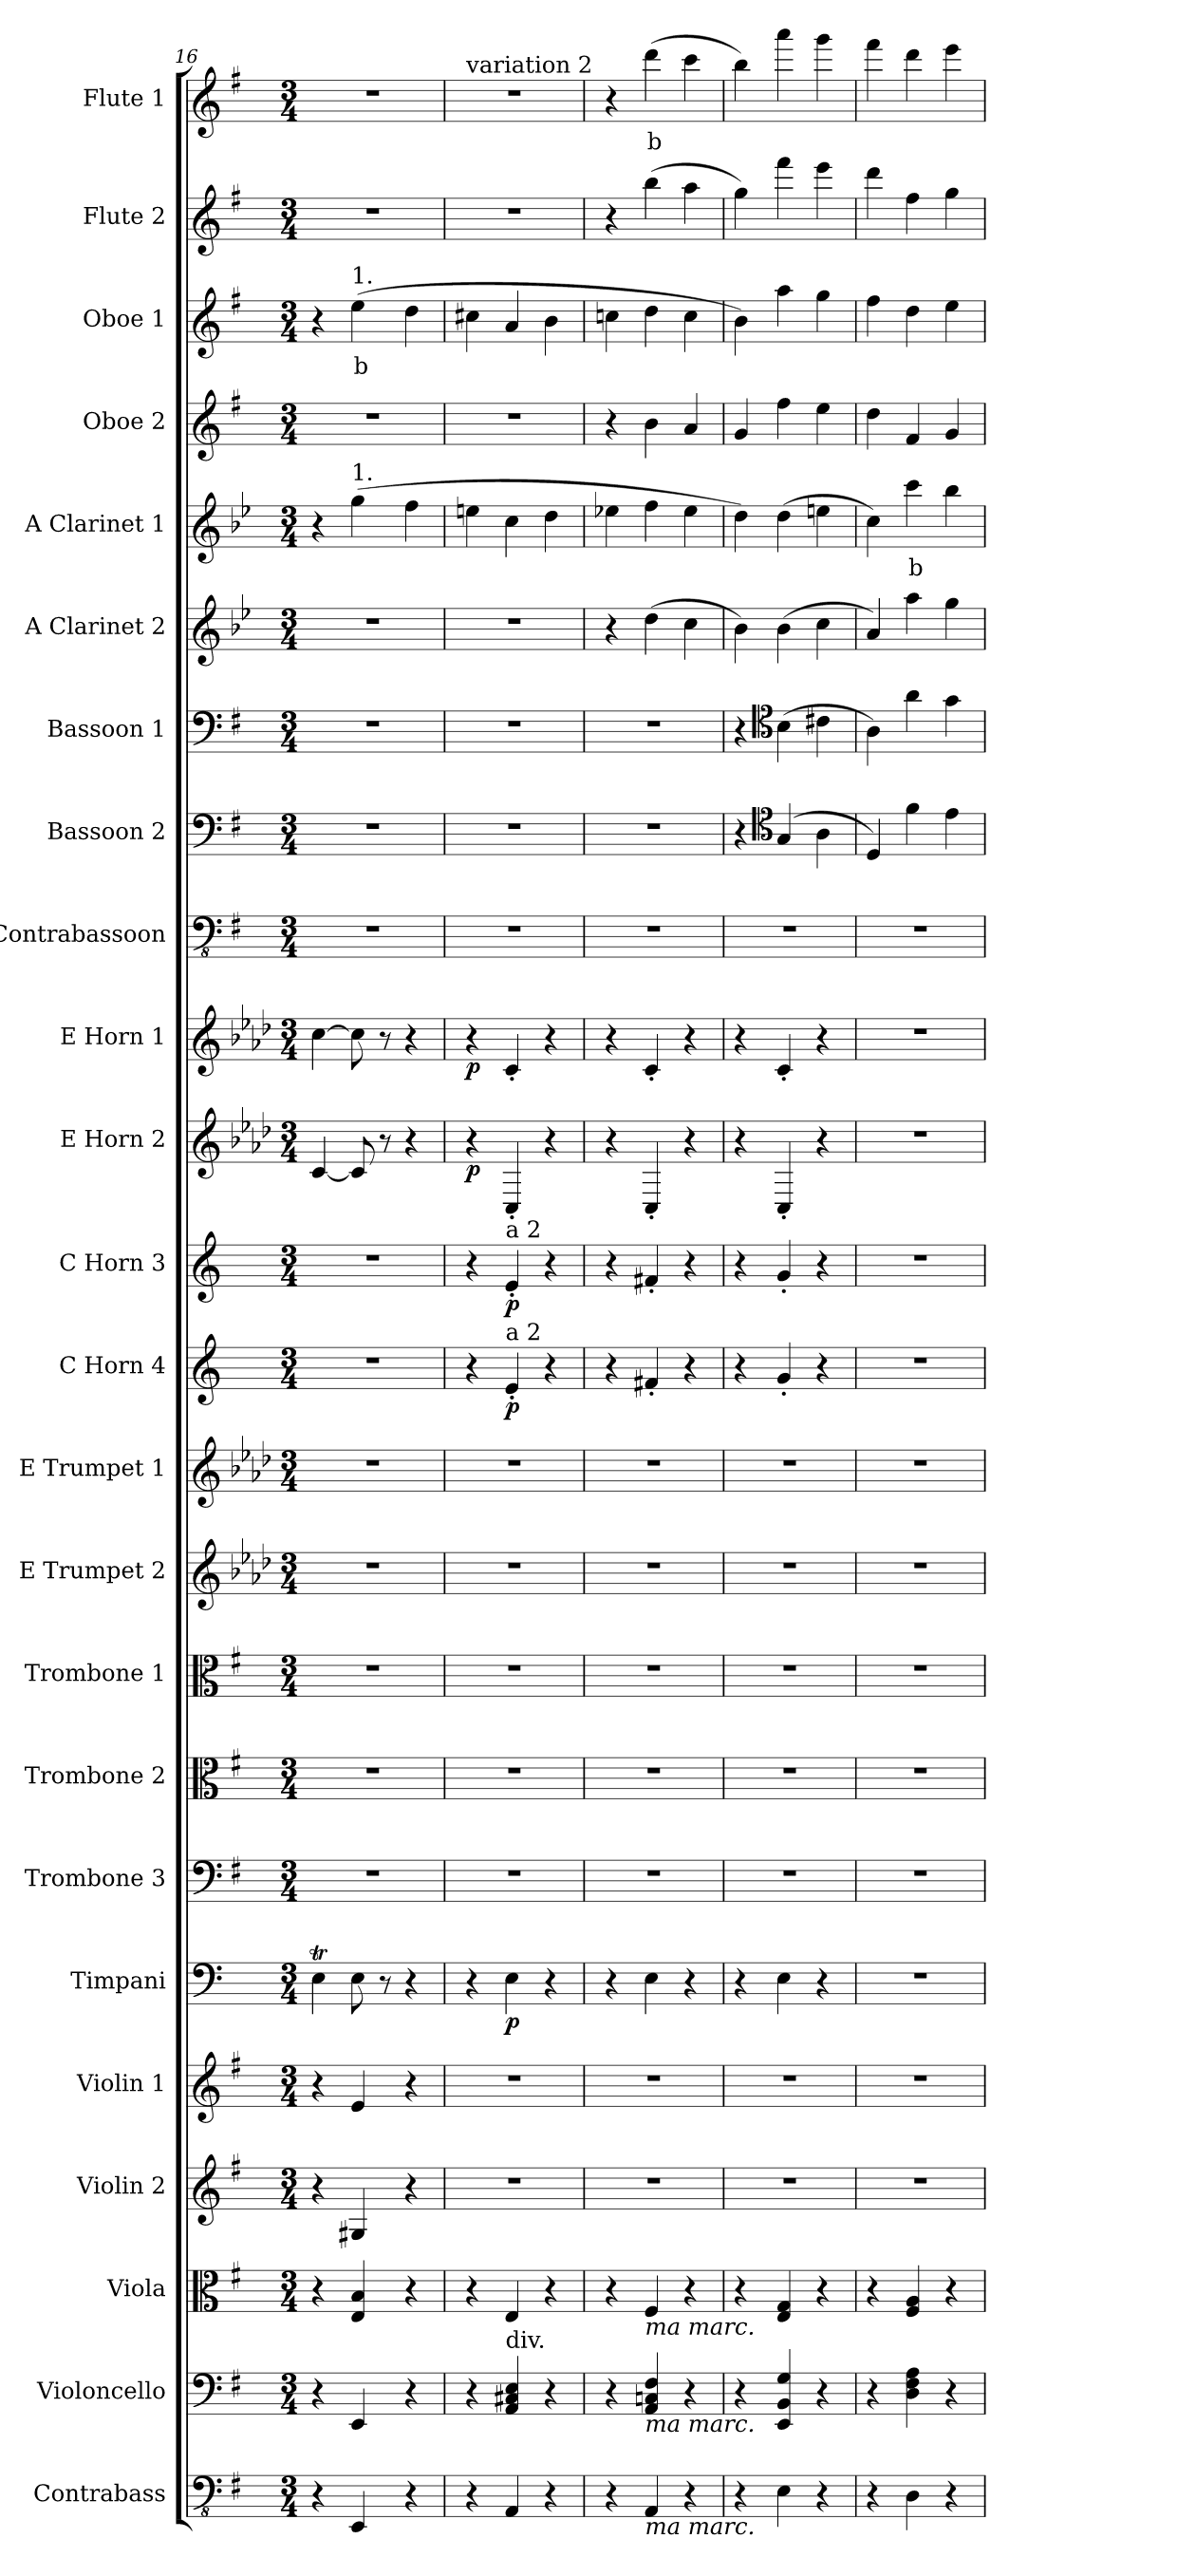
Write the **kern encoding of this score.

**kern	**kern	**kern	**kern	**kern	**kern	**dynam	**kern	**kern	**kern	**kern	**kern	**kern	**dynam	**kern	**dynam	**kern	**dynam	**kern	**dynam	**kern	**kern	**kern	**kern	**kern	**text	**kern	**kern	**text	**kern	**kern	**text
*part24	*part23	*part22	*part21	*part20	*part19	*part19	*part18	*part17	*part16	*part15	*part14	*part13	*part13	*part12	*part12	*part11	*part11	*part10	*part10	*part9	*part8	*part7	*part6	*part5	*part5	*part4	*part3	*part3	*part2	*part1	*part1
*staff24	*staff23	*staff22	*staff21	*staff20	*staff19	*staff19	*staff18	*staff17	*staff16	*staff15	*staff14	*staff13	*staff13	*staff12	*staff12	*staff11	*staff11	*staff10	*staff10	*staff9	*staff8	*staff7	*staff6	*staff5	*staff5	*staff4	*staff3	*staff3	*staff2	*staff1	*staff1
*I"Contrabass	*I"Violoncello	*I"Viola	*I"Violin 2	*I"Violin 1	*I"Timpani	*	*I"Trombone 3	*I"Trombone 2	*I"Trombone 1	*I"E Trumpet 2	*I"E Trumpet 1	*I"C Horn 4	*	*I"C Horn 3	*	*I"E Horn 2	*	*I"E Horn 1	*	*I"Contrabassoon	*I"Bassoon 2	*I"Bassoon 1	*I"A Clarinet 2	*I"A Clarinet 1	*	*I"Oboe 2	*I"Oboe 1	*	*I"Flute 2	*I"Flute 1	*
*I'Cb	*I'Vc	*I'Vla	*I'Vln 2	*I'Vln 1	*I'Timp	*	*I'Trb 3	*I'Trb 2	*I'Trb 1	*I'Tpt 2	*I'Tpt 1	*I'Hn 4	*	*I'Hn 3	*	*I'Hn 2	*	*I'Hn 1	*	*I'C.Bsn	*I'Bsn 2	*I'Bsn 1	*I'Cl 2	*I'Cl 1	*	*I'Ob 2	*I'Ob 1	*	*I'Fl 2	*I'Fl 1	*
*clefFv4	*clefF4	*clefC3	*clefG2	*clefG2	*clefF4	*	*clefF4	*clefC3	*clefC3	*clefG2	*clefG2	*clefG2	*	*clefG2	*	*clefG2	*	*clefG2	*	*clefFv4	*clefF4	*clefF4	*clefG2	*clefG2	*	*clefG2	*clefG2	*	*clefG2	*clefG2	*
*	*	*	*	*	*	*	*	*	*	*ITrd-2c-4	*ITrd-2c-4	*ITrd7c12	*	*ITrd7c12	*	*ITrd5c8	*	*ITrd5c8	*	*	*	*	*ITrd2c3	*ITrd2c3	*	*	*	*	*	*	*
*k[f#]	*k[f#]	*k[f#]	*k[f#]	*k[f#]	*k[]	*	*k[f#]	*k[f#]	*k[f#]	*k[]	*k[]	*k[]	*	*k[]	*	*k[]	*	*k[]	*	*k[f#]	*k[f#]	*k[f#]	*k[f#]	*k[f#]	*	*k[f#]	*k[f#]	*	*k[f#]	*k[f#]	*
*M3/4	*M3/4	*M3/4	*M3/4	*M3/4	*M3/4	*	*M3/4	*M3/4	*M3/4	*M3/4	*M3/4	*M3/4	*	*M3/4	*	*M3/4	*	*M3/4	*	*M3/4	*M3/4	*M3/4	*M3/4	*M3/4	*	*M3/4	*M3/4	*	*M3/4	*M3/4	*
=16	=16	=16	=16	=16	=16	=16	=16	=16	=16	=16	=16	=16	=16	=16	=16	=16	=16	=16	=16	=16	=16	=16	=16	=16	=16	=16	=16	=16	=16	=16	=16
4r	4r	4r	4r	4r	4Et\	.	2.r	2.r	2.r	2.r	2.r	2.r	.	2.r	.	[4E/	.	[4e\	.	2.r	2.r	2.r	2.r	4r	.	2.r	4r	.	2.r	2.r	.
!	!	!	!	!	!	!	!	!	!	!	!	!	!	!	!	!	!	!	!	!	!	!	!	!	!	!	!LO:TX:a:t=1.	!	!	!	!
!	!	!	!	!	!	!	!	!	!	!	!	!	!	!	!	!	!	!	!	!	!	!	!	!LO:TX:a:t=1.	!	!	!	!	!	!	!
!	!	!	!	!	!	!	!	!	!	!	!	!	!	!	!	!	!	!	!	!	!	!	!	!	!	!	!	!LO:LY:b:color=#FF0000	!	!	!
4EEE/	4EE/	4E/ 4B/	4G#X/	4e/	8E\	.	.	.	.	.	.	.	.	.	.	8E/]	.	8e\]	.	.	.	.	.	(4ee\	.	.	(4ee\	b	.	.	.
.	.	.	.	.	8r	.	.	.	.	.	.	.	.	.	.	8r	.	8r	.	.	.	.	.	.	.	.	.	.	.	.	.
4r	4r	4r	4r	4r	4r	.	.	.	.	.	.	.	.	.	.	4r	.	4r	.	.	.	.	.	4dd\	.	.	4dd\	.	.	.	.
!!LO:PB:g=z
=17	=17	=17	=17	=17	=17	=17	=17	=17	=17	=17	=17	=17	=17	=17	=17	=17	=17	=17	=17	=17	=17	=17	=17	=17	=17	=17	=17	=17	=17	=17	=17
!	!	!	!	!	!	!	!	!	!	!	!	!	!	!	!	!	!	!	!	!	!	!	!	!	!	!	!	!	!	!LO:TX:a:t=variation 2	!
!	!	!	!	!	!	!	!	!	!	!	!	!	!	!	!	!	!LO:DY:b	!	!LO:DY:b	!	!	!	!	!	!	!	!	!	!	!	!
4r	4r	4r	2.r	2.r	4r	.	2.r	2.r	2.r	2.r	2.r	4r	.	4r	.	4r	p	4r	p	2.r	2.r	2.r	2.r	4cc#X\	.	2.r	4cc#X\	.	2.r	2.r	.
!	!	!	!	!	!	!	!	!	!	!	!	!	!	!LO:TX:a:t=a 2	!	!	!	!	!	!	!	!	!	!	!	!	!	!	!	!	!
!	!	!	!	!	!	!	!	!	!	!	!	!LO:TX:a:t=a 2	!	!	!	!	!	!	!	!	!	!	!	!	!	!	!	!	!	!	!
!	!LO:TX:a:t=div.	!	!	!	!	!	!	!	!	!	!	!	!	!	!	!	!	!	!	!	!	!	!	!	!	!	!	!	!	!	!
!	!	!	!	!	!	!LO:DY:b	!	!	!	!	!	!	!LO:DY:b	!	!LO:DY:b	!	!	!	!	!	!	!	!	!	!	!	!	!	!	!	!
4AAA/	4AA/ 4C#X/ 4E/	4E/	.	.	4E\	p	.	.	.	.	.	4E'/	p	4E'/	p	4EE'/	.	4E'/	.	.	.	.	.	4a\	.	.	4a/	.	.	.	.
4r	4r	4r	.	.	4r	.	.	.	.	.	.	4r	.	4r	.	4r	.	4r	.	.	.	.	.	4b\	.	.	4b\	.	.	.	.
=18	=18	=18	=18	=18	=18	=18	=18	=18	=18	=18	=18	=18	=18	=18	=18	=18	=18	=18	=18	=18	=18	=18	=18	=18	=18	=18	=18	=18	=18	=18	=18
4r	4r	4r	2.r	2.r	4r	.	2.r	2.r	2.r	2.r	2.r	4r	.	4r	.	4r	.	4r	.	2.r	2.r	2.r	4r	4ccn\	.	4r	4ccn\	.	4r	4r	.
!	!	!LO:TX:b:i:t=ma marc.	!	!	!	!	!	!	!	!	!	!	!	!	!	!	!	!	!	!	!	!	!	!	!	!	!	!	!	!	!
!	!LO:TX:b:i:t=ma marc.	!	!	!	!	!	!	!	!	!	!	!	!	!	!	!	!	!	!	!	!	!	!	!	!	!	!	!	!	!	!
!LO:TX:b:i:t=ma marc.	!	!	!	!	!	!	!	!	!	!	!	!	!	!	!	!	!	!	!	!	!	!	!	!	!	!	!	!	!	!	!
!	!	!	!	!	!	!	!	!	!	!	!	!	!	!	!	!	!	!	!	!	!	!	!	!	!	!	!	!	!	!	!LO:LY:b:color=#FF0000
4AAA/	4AA/ 4Cn/ 4F#/	4F#/	.	.	4E\	.	.	.	.	.	.	4F#X'/	.	4F#X'/	.	4EE'/	.	4E'/	.	.	.	.	(4b\	4dd\	.	4b\	4dd\	.	(4bb\	(4ddd\	b
4r	4r	4r	.	.	4r	.	.	.	.	.	.	4r	.	4r	.	4r	.	4r	.	.	.	.	4a\	4cc\	.	4a/	4cc\	.	4aa\	4ccc\	.
=19	=19	=19	=19	=19	=19	=19	=19	=19	=19	=19	=19	=19	=19	=19	=19	=19	=19	=19	=19	=19	=19	=19	=19	=19	=19	=19	=19	=19	=19	=19	=19
4r	4r	4r	2.r	2.r	4r	.	2.r	2.r	2.r	2.r	2.r	4r	.	4r	.	4r	.	4r	.	2.r	4r	4r	4g\)	4b\)	.	4g/	4b\)	.	4gg\)	4bb\)	.
*	*	*	*	*	*	*	*	*	*	*	*	*	*	*	*	*	*	*	*	*	*clefC4	*clefC4	*	*	*	*	*	*	*	*	*
4EE\	4EE/ 4BB/ 4G/	4E/ 4G/	.	.	4E\	.	.	.	.	.	.	4G'/	.	4G'/	.	4EE'/	.	4E'/	.	.	(4G/	(4B\	(4g\	(4b\	.	4ff#\	4aa\	.	4fff#\	4aaa\	.
4r	4r	4r	.	.	4r	.	.	.	.	.	.	4r	.	4r	.	4r	.	4r	.	.	4A\	4c#X\	4a\	4cc#X\	.	4ee\	4gg\	.	4eee\	4ggg\	.
=20	=20	=20	=20	=20	=20	=20	=20	=20	=20	=20	=20	=20	=20	=20	=20	=20	=20	=20	=20	=20	=20	=20	=20	=20	=20	=20	=20	=20	=20	=20	=20
4r	4r	4r	2.r	2.r	2.r	.	2.r	2.r	2.r	2.r	2.r	2.r	.	2.r	.	2.r	.	2.r	.	2.r	4D/)	4A\)	4f#/)	4a\)	.	4dd\	4ff#\	.	4ddd\	4fff#\	.
!	!	!	!	!	!	!	!	!	!	!	!	!	!	!	!	!	!	!	!	!	!	!	!	!	!LO:LY:b:color=#FF0000	!	!	!	!	!	!
4DD\	4D\ 4F#\ 4A\	4F#/ 4A/	.	.	.	.	.	.	.	.	.	.	.	.	.	.	.	.	.	.	4f#\	4a\	4ff#\	4aa\	b	4f#/	4dd\	.	4ff#\	4ddd\	.
4r	4r	4r	.	.	.	.	.	.	.	.	.	.	.	.	.	.	.	.	.	.	4e\	4g\	4ee\	4gg\	.	4g/	4ee\	.	4gg\	4eee\	.
=	=	=	=	=	=	=	=	=	=	=	=	=	=	=	=	=	=	=	=	=	=	=	=	=	=	=	=	=	=	=	=
*-	*-	*-	*-	*-	*-	*-	*-	*-	*-	*-	*-	*-	*-	*-	*-	*-	*-	*-	*-	*-	*-	*-	*-	*-	*-	*-	*-	*-	*-	*-	*-
